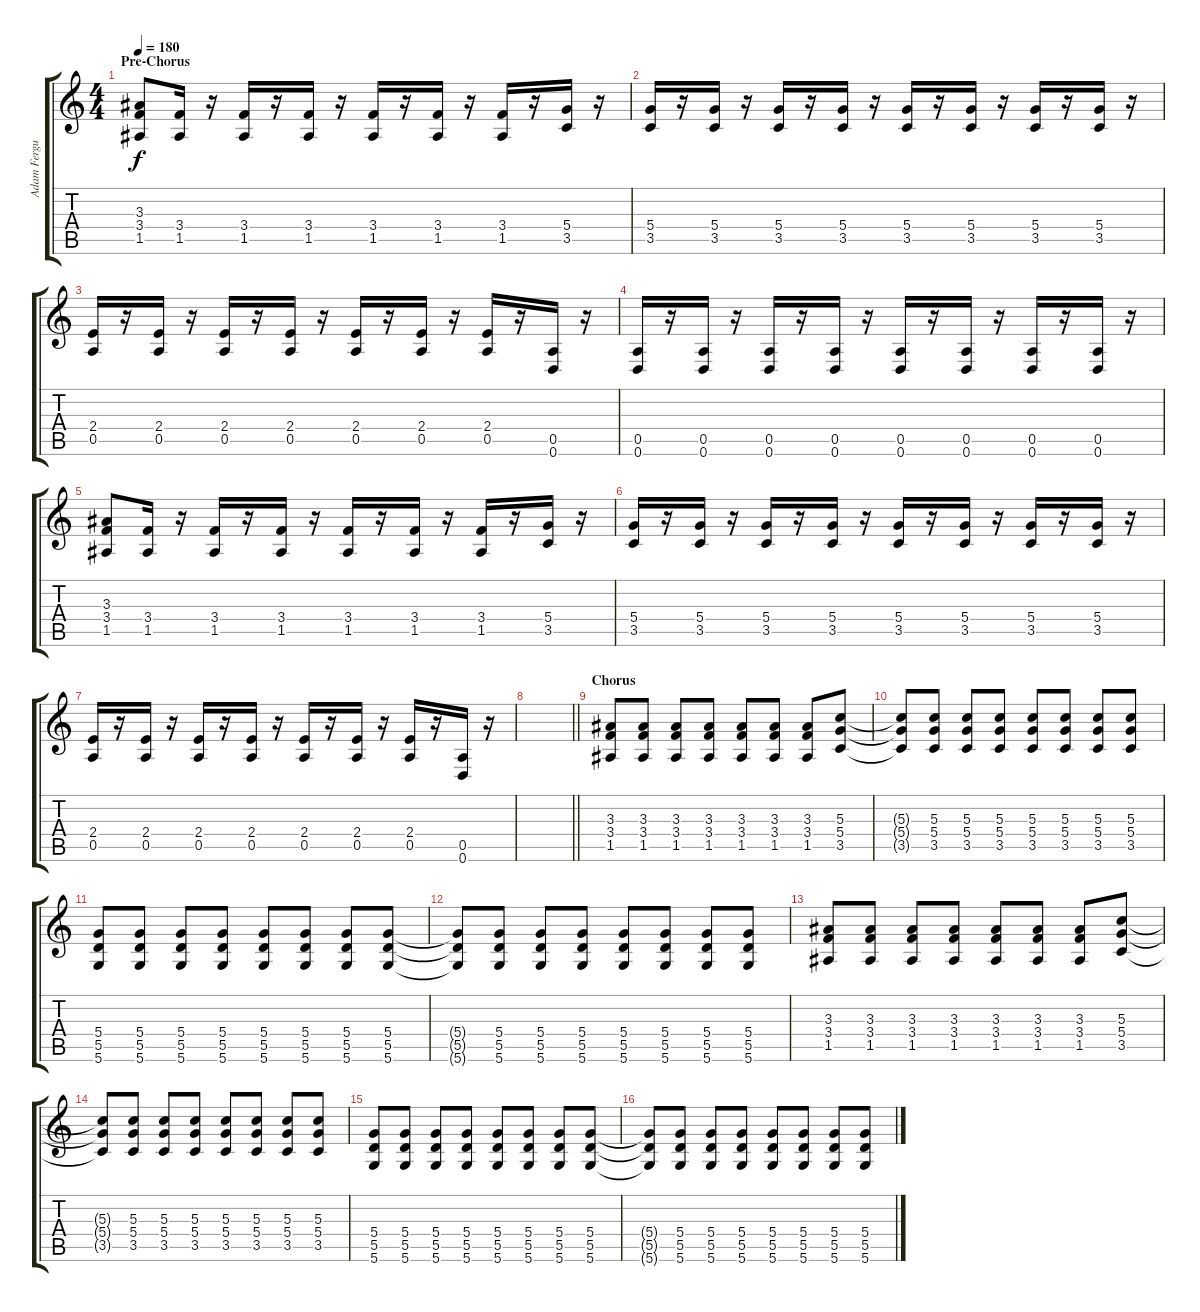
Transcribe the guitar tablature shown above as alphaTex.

\track ("Adam Ferguson - Guitar" "Adam Fergu") {instrument distortionguitar}
\staff {score tabs}
\tuning (E4 B3 G3 D3 A2 D2) {hide}
\ts (4 4)
\section ("" "Pre-Chorus")
\tempo 180
\clef g2
\ks c
(3.3 3.4 1.5).8{dy f} (3.4 1.5).16 r.16 (3.4 1.5).16 r.16 (3.4 1.5).16 r.16 (3.4 1.5).16 r.16 (3.4 1.5).16 r.16 (3.4 1.5).16 r.16 (5.4 3.5).16 r.16 |
(5.4 3.5).16 r.16 (5.4 3.5).16 r.16 (5.4 3.5).16 r.16 (5.4 3.5).16 r.16 (5.4 3.5).16 r.16 (5.4 3.5).16 r.16 (5.4 3.5).16 r.16 (5.4 3.5).16 r.16 |
(2.4 0.5).16 r.16 (2.4 0.5).16 r.16 (2.4 0.5).16 r.16 (2.4 0.5).16 r.16 (2.4 0.5).16 r.16 (2.4 0.5).16 r.16 (2.4 0.5).16 r.16 (0.5 0.6).16 r.16 |
(0.5 0.6).16 r.16 (0.5 0.6).16 r.16 (0.5 0.6).16 r.16 (0.5 0.6).16 r.16 (0.5 0.6).16 r.16 (0.5 0.6).16 r.16 (0.5 0.6).16 r.16 (0.5 0.6).16 r.16 |
(3.3 3.4 1.5).8 (3.4 1.5).16 r.16 (3.4 1.5).16 r.16 (3.4 1.5).16 r.16 (3.4 1.5).16 r.16 (3.4 1.5).16 r.16 (3.4 1.5).16 r.16 (5.4 3.5).16 r.16 |
(5.4 3.5).16 r.16 (5.4 3.5).16 r.16 (5.4 3.5).16 r.16 (5.4 3.5).16 r.16 (5.4 3.5).16 r.16 (5.4 3.5).16 r.16 (5.4 3.5).16 r.16 (5.4 3.5).16 r.16 |
(2.4 0.5).16 r.16 (2.4 0.5).16 r.16 (2.4 0.5).16 r.16 (2.4 0.5).16 r.16 (2.4 0.5).16 r.16 (2.4 0.5).16 r.16 (2.4 0.5).16 r.16 (0.5 0.6).16 r.16 |
\barLineRight lightlight
|
\section ("" "Chorus")
(3.3 3.4 1.5).8 (3.3 3.4 1.5).8 (3.3 3.4 1.5).8 (3.3 3.4 1.5).8 (3.3 3.4 1.5).8 (3.3 3.4 1.5).8 (3.3 3.4 1.5).8 (5.3 5.4 3.5).8 |
(5.3{t} 5.4{t} 3.5{t}).8 (5.3 5.4 3.5).8 (5.3 5.4 3.5).8 (5.3 5.4 3.5).8 (5.3 5.4 3.5).8 (5.3 5.4 3.5).8 (5.3 5.4 3.5).8 (5.3 5.4 3.5).8 |
(5.4 5.5 5.6).8 (5.4 5.5 5.6).8 (5.4 5.5 5.6).8 (5.4 5.5 5.6).8 (5.4 5.5 5.6).8 (5.4 5.5 5.6).8 (5.4 5.5 5.6).8 (5.4 5.5 5.6).8 |
(5.4{t} 5.5{t} 5.6{t}).8 (5.4 5.5 5.6).8 (5.4 5.5 5.6).8 (5.4 5.5 5.6).8 (5.4 5.5 5.6).8 (5.4 5.5 5.6).8 (5.4 5.5 5.6).8 (5.4 5.5 5.6).8 |
(3.3 3.4 1.5).8 (3.3 3.4 1.5).8 (3.3 3.4 1.5).8 (3.3 3.4 1.5).8 (3.3 3.4 1.5).8 (3.3 3.4 1.5).8 (3.3 3.4 1.5).8 (5.3 5.4 3.5).8 |
(5.3{t} 5.4{t} 3.5{t}).8 (5.3 5.4 3.5).8 (5.3 5.4 3.5).8 (5.3 5.4 3.5).8 (5.3 5.4 3.5).8 (5.3 5.4 3.5).8 (5.3 5.4 3.5).8 (5.3 5.4 3.5).8 |
(5.4 5.5 5.6).8 (5.4 5.5 5.6).8 (5.4 5.5 5.6).8 (5.4 5.5 5.6).8 (5.4 5.5 5.6).8 (5.4 5.5 5.6).8 (5.4 5.5 5.6).8 (5.4 5.5 5.6).8 |
(5.4{t} 5.5{t} 5.6{t}).8 (5.4 5.5 5.6).8 (5.4 5.5 5.6).8 (5.4 5.5 5.6).8 (5.4 5.5 5.6).8 (5.4 5.5 5.6).8 (5.4 5.5 5.6).8 (5.4 5.5 5.6).8
